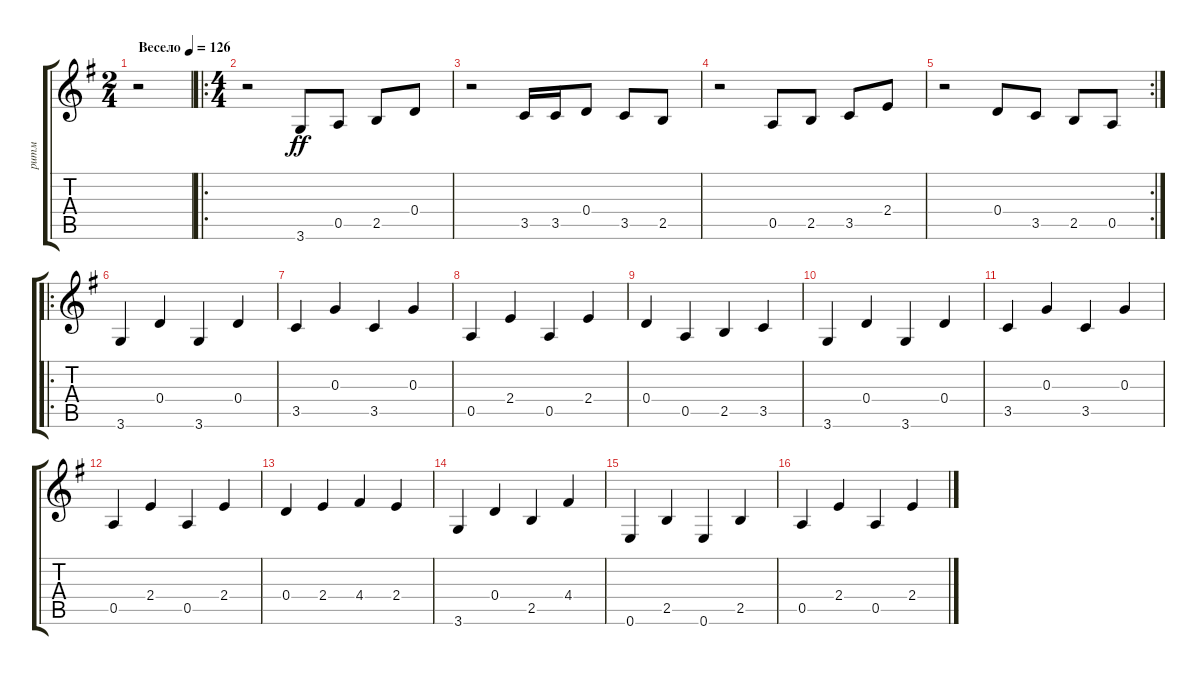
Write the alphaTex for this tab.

\track ("ритм" "ритм") {instrument acousticguitarsteel}
\staff {score tabs}
\tuning (E4 B3 G3 D3 A2 E2) {hide}
\ts (2 4)
\tempo (126 "Весело")
\clef g2
\ks g
r.2{dy ff instrument acousticguitarsteel} |
\ro
\ts (4 4)
r.2 3.6.8 0.5.8{beam split} 2.5.8 0.4.8 |
r.2 3.5.16 3.5.16 0.4.8 3.5.8 2.5.8 |
r.2 0.5.8 2.5.8 3.5.8 2.4.8 |
\rc 2
r.2 0.4.8 3.5.8 2.5.8 0.5.8 |
\ro
3.6.4 0.4.4 3.6.4 0.4.4 |
3.5.4 0.3.4 3.5.4 0.3.4 |
0.5.4 2.4.4 0.5.4 2.4.4 |
0.4.4 0.5.4 2.5.4 3.5.4 |
3.6.4 0.4.4 3.6.4 0.4.4 |
3.5.4 0.3.4 3.5.4 0.3.4 |
0.5.4 2.4.4 0.5.4 2.4.4 |
0.4.4 2.4.4 4.4.4 2.4.4 |
3.6.4 0.4.4 2.5.4 4.4.4 |
0.6.4 2.5.4 0.6.4 2.5.4 |
0.5.4 2.4.4 0.5.4 2.4.4
